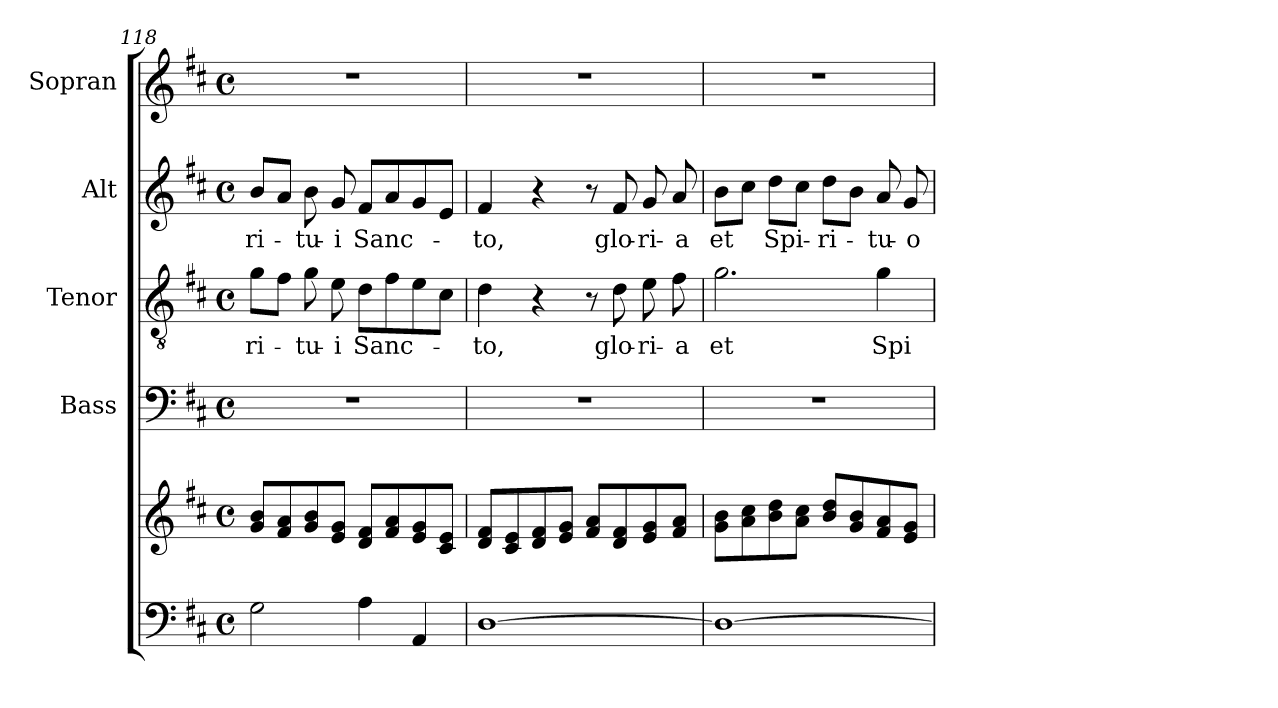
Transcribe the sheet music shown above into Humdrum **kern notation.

**kern	**kern	**kern	**kern	**text	**kern	**text	**kern
*part5	*part5	*part4	*part3	*part3	*part2	*part2	*part1
*staff6	*staff5	*staff4	*staff3	*staff3	*staff2	*staff2	*staff1
*	*	*I"Bass	*I"Tenor	*	*I"Alt	*	*I"Sopran
*	*	*I'B.	*I'T.	*	*I'A.	*	*I'S.
!!LO:PB:g=z
*clefF4	*clefG2	*clefF4	*clefGv2	*	*clefG2	*	*clefG2
*k[f#c#]	*k[f#c#]	*k[f#c#]	*k[f#c#]	*	*k[f#c#]	*	*k[f#c#]
*D:	*D:	*D:	*D:	*	*D:	*	*D:
*M4/4	*M4/4	*M4/4	*M4/4	*	*M4/4	*	*M4/4
*met(c)	*met(c)	*met(c)	*met(c)	*	*met(c)	*	*met(c)
=118	=118	=118	=118	=118	=118	=118	=118
!	!	!	!	!LO:LY:b	!	!LO:LY:b	!
2G\	8g/ 8b/L	1r	8g\L	-ri-	8b/L	-ri-	1r
.	8f#/ 8a/	.	8f#\J	.	8a/J	.	.
!	!	!	!	!LO:LY:b	!	!LO:LY:b	!
.	8g/ 8b/	.	8g\	-tu-	8b\	-tu-	.
!	!	!	!	!LO:LY:b	!	!LO:LY:b	!
.	8e/ 8g/J	.	8e\	-i	8g/	-i	.
!	!	!	!	!LO:LY:b	!	!LO:LY:b	!
4A\	8d/ 8f#/L	.	8d\L	Sanc-	8f#/L	Sanc-	.
.	8f#/ 8a/	.	8f#\	.	8a/	.	.
4AA/	8e/ 8g/	.	8e\	.	8g/	.	.
.	8c#/ 8e/J	.	8c#\J	.	8e/J	.	.
=119	=119	=119	=119	=119	=119	=119	=119
!	!	!	!	!LO:LY:b	!	!LO:LY:b	!
[1D	8d/ 8f#/L	1r	4d\	-to,	4f#/	-to,	1r
.	8c#/ 8e/	.	.	.	.	.	.
.	8d/ 8f#/	.	4r	.	4r	.	.
.	8e/ 8g/J	.	.	.	.	.	.
.	8f#/ 8a/L	.	8r	.	8r	.	.
!	!	!	!	!LO:LY:b	!	!LO:LY:b	!
.	8d/ 8f#/	.	8d\	glo-	8f#/	glo-	.
!	!	!	!	!LO:LY:b	!	!LO:LY:b	!
.	8e/ 8g/	.	8e\	-ri-	8g/	-ri-	.
!	!	!	!	!LO:LY:b	!	!LO:LY:b	!
.	8f#/ 8a/J	.	8f#\	-a	8a/	-a	.
=120	=120	=120	=120	=120	=120	=120	=120
!	!	!	!	!LO:LY:b	!	!LO:LY:b	!
1D_	8g\ 8b\L	1r	2.g\	et	8b\L	et	1r
.	8a\ 8cc#\	.	.	.	8cc#\J	.	.
!	!	!	!	!	!	!LO:LY:b	!
.	8b\ 8dd\	.	.	.	8dd\L	Spi-	.
.	8a\ 8cc#\J	.	.	.	8cc#\J	.	.
!	!	!	!	!	!	!LO:LY:b	!
.	8b/ 8dd/L	.	.	.	8dd\L	-ri-	.
.	8g/ 8b/	.	.	.	8b\J	.	.
!	!	!	!	!LO:LY:b	!	!LO:LY:b	!
.	8f#/ 8a/	.	4g\	Spi-	8a/	-tu-	.
!	!	!	!	!	!	!LO:LY:b	!
.	8e/ 8g/J	.	.	.	8g/	-o	.
=	=	=	=	=	=	=	=
*-	*-	*-	*-	*-	*-	*-	*-
